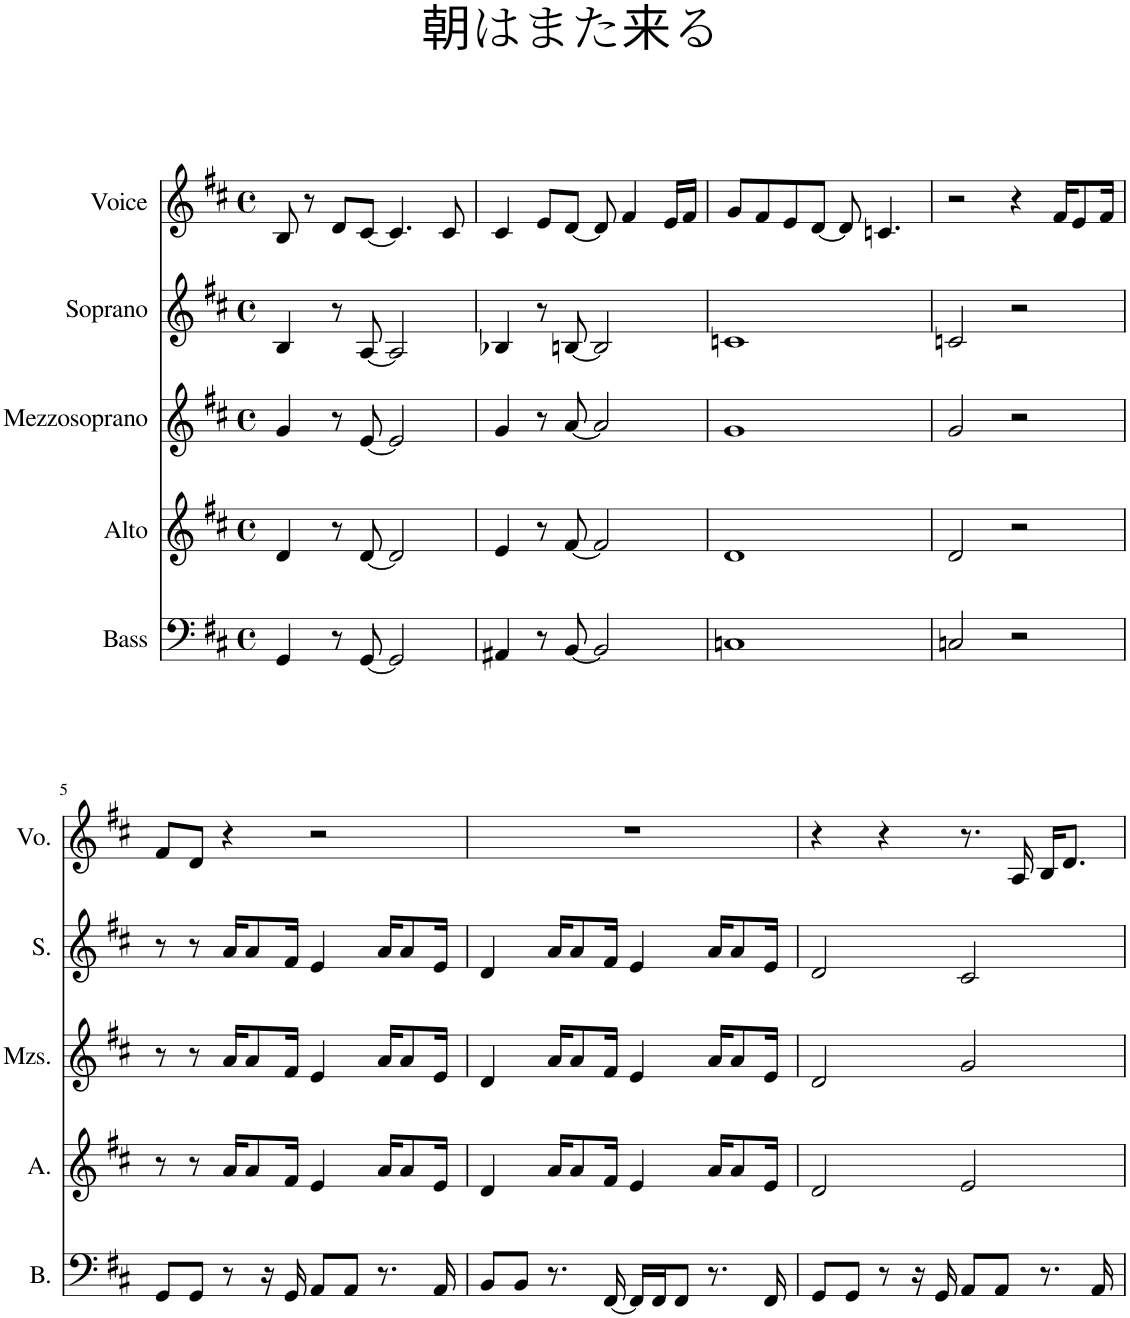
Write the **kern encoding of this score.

**kern	**kern	**kern	**kern	**kern
*part5	*part4	*part3	*part2	*part1
*staff5	*staff4	*staff3	*staff2	*staff1
*I"Bass	*I"Alto	*I"Mezzosoprano	*I"Soprano	*I"Voice
*I'B.	*I'A.	*I'Mzs.	*I'S.	*I'Vo.
*clefF4	*clefG2	*clefG2	*clefG2	*clefG2
*k[f#c#]	*k[f#c#]	*k[f#c#]	*k[f#c#]	*k[f#c#]
*M4/4	*M4/4	*M4/4	*M4/4	*M4/4
*met(c)	*met(c)	*met(c)	*met(c)	*met(c)
=1	=1	=1	=1	=1
4GG/	4d/	4g/	4B/	8B/
.	.	.	.	8r
8r	8r	8r	8r	8d/L
[8GG/	[8d/	[8e/	[8A/	[8c#/J
2GG/]	2d/]	2e/]	2A/]	4.c#/]
.	.	.	.	8c#/
=2	=2	=2	=2	=2
4AA#X/	4e/	4g/	4B-X/	4c#/
8r	8r	8r	8r	8e/L
[8BB/	[8f#/	[8a/	[8Bn/	[8d/J
2BB/]	2f#/]	2a/]	2B/]	8d/]
.	.	.	.	4f#/
.	.	.	.	16e/LL
.	.	.	.	16f#/JJ
=3	=3	=3	=3	=3
1Cn	1d	1g	1cn	8g/L
.	.	.	.	8f#/
.	.	.	.	8e/
.	.	.	.	[8d/J
.	.	.	.	8d/]
.	.	.	.	4.cn/
=4	=4	=4	=4	=4
2Cn/	2d/	2g/	2cn/	2r
2r	2r	2r	2r	4r
.	.	.	.	16f#/KL
.	.	.	.	8e/
.	.	.	.	16f#/Jk
!!LO:LB:g=z
=5	=5	=5	=5	=5
8GG/L	8r	8r	8r	8f#/L
8GG/J	8r	8r	8r	8d/J
8r	16a/KL	16a/KL	16a/KL	4r
.	8a/	8a/	8a/	.
16r	.	.	.	.
16GG/	16f#/Jk	16f#/Jk	16f#/Jk	.
8AA/L	4e/	4e/	4e/	2r
8AA/J	.	.	.	.
8.r	16a/KL	16a/KL	16a/KL	.
.	8a/	8a/	8a/	.
16AA/	16e/Jk	16e/Jk	16e/Jk	.
=6	=6	=6	=6	=6
8BB/L	4d/	4d/	4d/	1r
8BB/J	.	.	.	.
8.r	16a/KL	16a/KL	16a/KL	.
.	8a/	8a/	8a/	.
[16FF#/	16f#/Jk	16f#/Jk	16f#/Jk	.
16FF#/LL]	4e/	4e/	4e/	.
16FF#/J	.	.	.	.
8FF#/J	.	.	.	.
8.r	16a/KL	16a/KL	16a/KL	.
.	8a/	8a/	8a/	.
16FF#/	16e/Jk	16e/Jk	16e/Jk	.
=7	=7	=7	=7	=7
8GG/L	2d/	2d/	2d/	4r
8GG/J	.	.	.	.
8r	.	.	.	4r
16r	.	.	.	.
16GG/	.	.	.	.
8AA/L	2e/	2g/	2c#/	8.r
8AA/J	.	.	.	.
.	.	.	.	16A/
8.r	.	.	.	16B/KL
.	.	.	.	8.d/J
16AA/	.	.	.	.
=	=	=	=	=
*-	*-	*-	*-	*-
